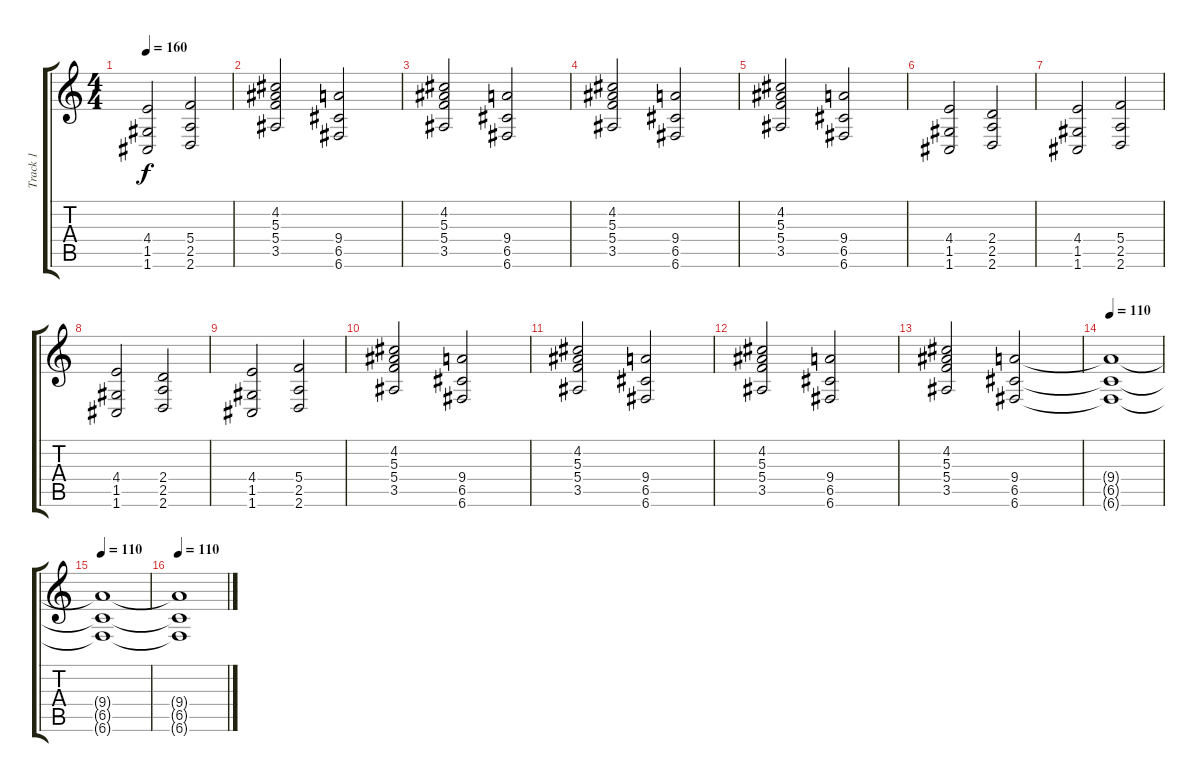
\track ("Track 1" "Track 1") {instrument distortionguitar}
\staff {score tabs}
\tuning (D4 A3 F3 C3 G2 C2) {hide}
\ts (4 4)
\tempo 160
\clef g2
\ks c
(4.4 1.5 1.6).2{dy f} (5.4 2.5 2.6).2 |
(4.2 5.3 5.4 3.5).2 (9.4 6.5 6.6).2 |
(4.2 5.3 5.4 3.5).2 (9.4 6.5 6.6).2 |
(4.2 5.3 5.4 3.5).2 (9.4 6.5 6.6).2 |
(4.2 5.3 5.4 3.5).2 (9.4 6.5 6.6).2 |
(4.4 1.5 1.6).2 (2.4 2.5 2.6).2 |
(4.4 1.5 1.6).2 (5.4 2.5 2.6).2 |
(4.4 1.5 1.6).2 (2.4 2.5 2.6).2 |
(4.4 1.5 1.6).2 (5.4 2.5 2.6).2 |
(4.2 5.3 5.4 3.5).2 (9.4 6.5 6.6).2 |
(4.2 5.3 5.4 3.5).2 (9.4 6.5 6.6).2 |
(4.2 5.3 5.4 3.5).2 (9.4 6.5 6.6).2 |
(4.2 5.3 5.4 3.5).2 (9.4 6.5 6.6).2 |
\tempo 110
(9.4{t} 6.5{t} 6.6{t}).1 |
\tempo 110
(9.4{t} 6.5{t} 6.6{t}).1 |
\tempo 110
(9.4{t} 6.5{t} 6.6{t}).1
